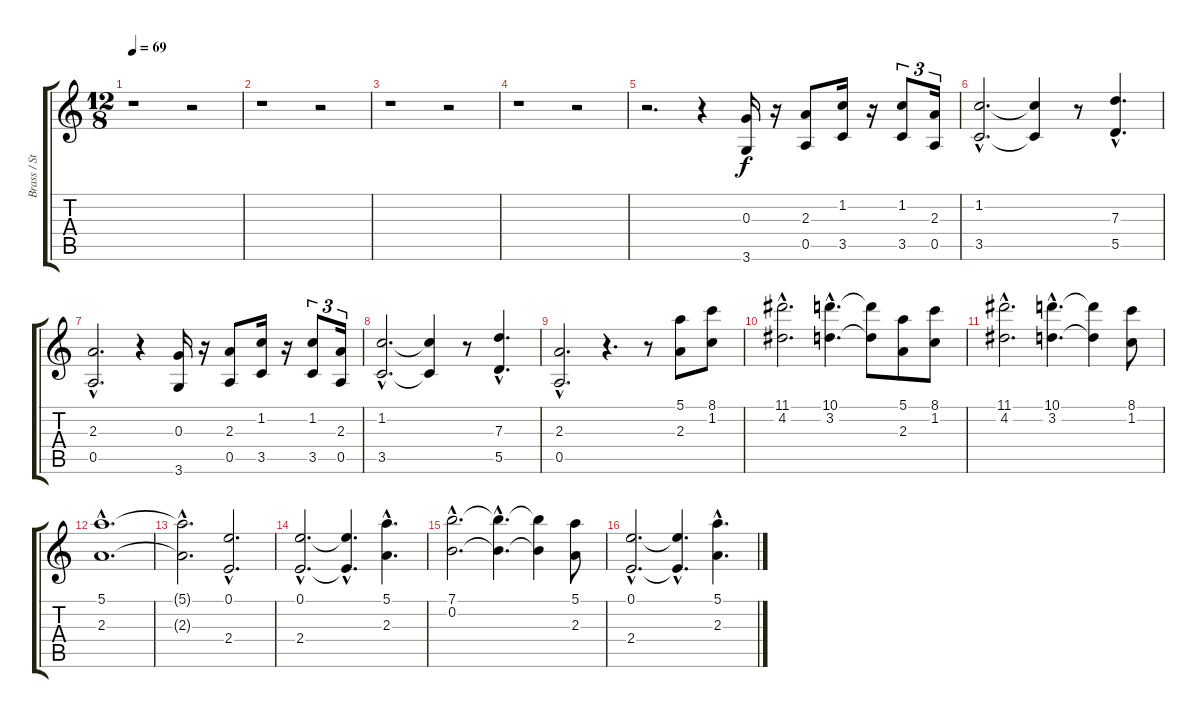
\track ("Brass / Strings" "Brass / St") {instrument brasssection}
\staff {score tabs}
\tuning (E5 B4 G4 D4 A3 E3) {hide}
\ts (12 8)
\tempo 69
\clef g2
\ks c
r.1{dy f} r.2 |
r.1 r.2 |
r.1 r.2 |
r.1 r.2 |
r.2{d} r.4 (0.3 3.6).16 r.16 (2.3 0.5).8 (1.2 3.5).16 r.16 (1.2 3.5).8{tu (3 2)} (2.3 0.5).16{tu (3 2)} |
(1.2{hac} 3.5{hac}).2{d} (1.2{t} 3.5{t}).4 r.8 (7.3{hac} 5.5{hac}).4{d} |
(2.3{hac} 0.5{hac}).2{d} r.4 (0.3 3.6).16 r.16 (2.3 0.5).8 (1.2 3.5).16 r.16 (1.2 3.5).8{tu (3 2)} (2.3 0.5).16{tu (3 2)} |
(1.2{hac} 3.5{hac}).2{d} (1.2{t} 3.5{t}).4 r.8 (7.3{hac} 5.5{hac}).4{d} |
(2.3{hac} 0.5{hac}).2{d} r.4{d} r.8 (5.1 2.3).8{volume 7 instrument stringensemble1} (8.1 1.2).8 |
(11.1{hac} 4.2{hac}).2{d} (10.1{hac} 3.2{hac}).4{d} (10.1{t} 3.2{t}).8 (5.1 2.3).8 (8.1 1.2).8 |
(11.1{hac} 4.2{hac}).2{d} (10.1{hac} 3.2{hac}).4{d} (10.1{t} 3.2{t}).4 (8.1 1.2).8 |
(5.1{hac} 2.3{hac}).1{d} |
(5.1{hac t} 2.3{hac t}).2{d} (0.1{hac} 2.4{hac}).2{d} |
(0.1{hac} 2.4{hac}).2{d} (0.1{hac t} 2.4{hac t}).4{d} (5.1{hac} 2.3{hac}).4{d} |
(7.1{hac} 0.2{hac}).2{d} (7.1{hac t} 0.2{hac t}).4{d} (7.1{t} 0.2{t}).4 (5.1 2.3).8 |
(0.1{hac} 2.4{hac}).2{d} (0.1{hac t} 2.4{hac t}).4{d} (5.1{hac} 2.3{hac}).4{d}
